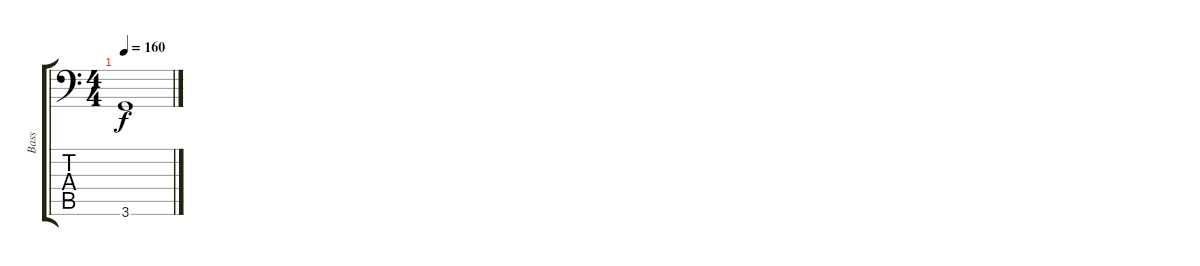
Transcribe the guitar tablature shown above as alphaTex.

\track ("Bass" "Bass") {instrument electricbassfinger}
\staff {score tabs}
\tuning (E3 B2 G2 D2 A1 E1) {hide}
\ts (4 4)
\tempo 160
\clef f4
\ks c
3.6{t}.1{dy f}
